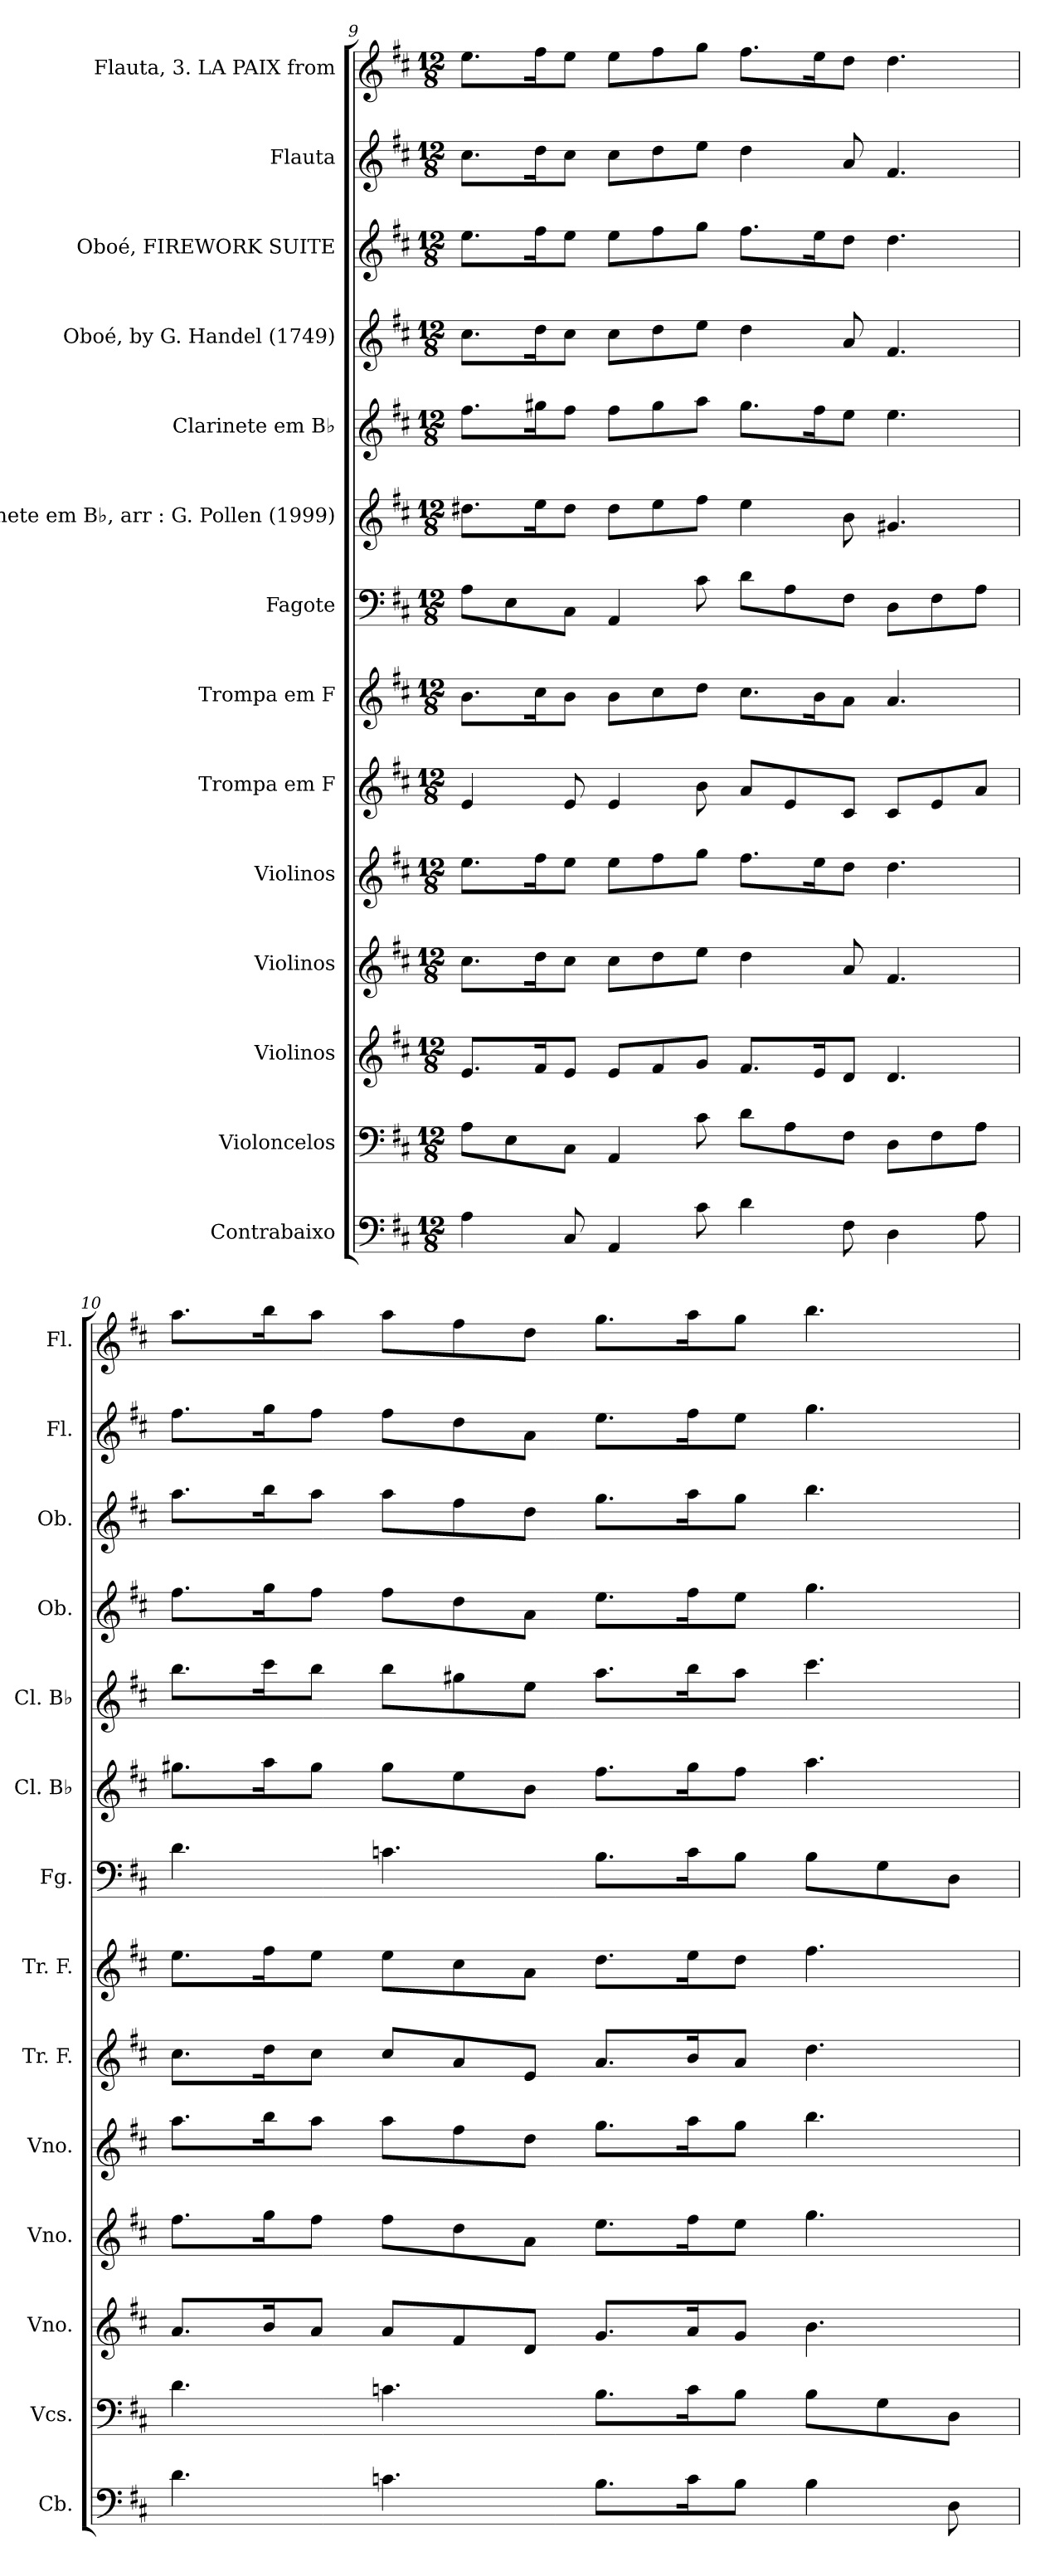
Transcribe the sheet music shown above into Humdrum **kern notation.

**kern	**kern	**kern	**kern	**kern	**kern	**kern	**kern	**kern	**kern	**kern	**kern	**kern	**kern
*part14	*part13	*part12	*part11	*part10	*part9	*part8	*part7	*part6	*part5	*part4	*part3	*part2	*part1
*staff14	*staff13	*staff12	*staff11	*staff10	*staff9	*staff8	*staff7	*staff6	*staff5	*staff4	*staff3	*staff2	*staff1
*I"Contrabaixo	*I"Violoncelos	*I"Violinos	*I"Violinos	*I"Violinos	*I"Trompa em F	*I"Trompa em F	*I"Fagote	*I"Clarinete em B♭, arr : G. Pollen (1999)	*I"Clarinete em B♭	*I"Oboé, by G. Handel (1749)	*I"Oboé, FIREWORK SUITE	*I"Flauta	*I"Flauta, 3. LA PAIX from
*I'Cb.	*I'Vcs.	*I'Vno.	*I'Vno.	*I'Vno.	*I'Tr. F.	*I'Tr. F.	*I'Fg.	*I'Cl. B♭	*I'Cl. B♭	*I'Ob.	*I'Ob.	*I'Fl.	*I'Fl.
!!LO:PB:g=z
*clefF4	*clefF4	*clefG2	*clefG2	*clefG2	*clefG2	*clefG2	*clefF4	*clefG2	*clefG2	*clefG2	*clefG2	*clefG2	*clefG2
*ITrd7c12	*	*	*	*	*ITrd4c7	*ITrd4c7	*	*ITrd1c2	*ITrd1c2	*	*	*	*
*k[f#c#]	*k[f#c#]	*k[f#c#]	*k[f#c#]	*k[f#c#]	*k[f#]	*k[f#]	*k[f#c#]	*k[]	*k[]	*k[f#c#]	*k[f#c#]	*k[f#c#]	*k[f#c#]
*M12/8	*M12/8	*M12/8	*M12/8	*M12/8	*M12/8	*M12/8	*M12/8	*M12/8	*M12/8	*M12/8	*M12/8	*M12/8	*M12/8
*MM54	*MM54	*MM54	*MM54	*MM54	*MM54	*MM54	*MM54	*MM54	*MM54	*MM54	*MM54	*MM54	*MM54
=9	=9	=9	=9	=9	=9	=9	=9	=9	=9	=9	=9	=9	=9
4AA\	8A\L	8.e/L	8.cc#\L	8.ee\L	4A/	8.e\L	8A\L	8.cc#X\L	8.ee\L	8.cc#\L	8.ee\L	8.cc#\L	8.ee\L
.	8E\	.	.	.	.	.	8E\	.	.	.	.	.	.
.	.	16f#/K	16dd\K	16ff#\K	.	16f#\K	.	16dd\K	16ff#X\K	16dd\K	16ff#\K	16dd\K	16ff#\K
8CC#/	8C#\J	8e/J	8cc#\J	8ee\J	8A/	8e\J	8C#\J	8cc#\J	8ee\J	8cc#\J	8ee\J	8cc#\J	8ee\J
*	*	*	*	*	*	*	*	*	*	*	*	*	*MM52
4AAA/	4AA/	8e/L	8cc#\L	8ee\L	4A/	8e\L	4AA/	8cc#\L	8ee\L	8cc#\L	8ee\L	8cc#\L	8ee\L
.	.	8f#/	8dd\	8ff#\	.	8f#\	.	8dd\	8ff#\	8dd\	8ff#\	8dd\	8ff#\
8C#\	8c#\	8g/J	8ee\J	8gg\J	8e\	8g\J	8c#\	8ee\J	8gg\J	8ee\J	8gg\J	8ee\J	8gg\J
*	*	*	*	*	*	*	*	*	*	*	*	*	*MM50
4D\	8d\L	8.f#/L	4dd\	8.ff#\L	8d/L	8.f#\L	8d\L	4dd\	8.ff#\L	4dd\	8.ff#\L	4dd\	8.ff#\L
.	8A\	.	.	.	8A/	.	8A\	.	.	.	.	.	.
.	.	16e/K	.	16ee\K	.	16e\K	.	.	16ee\K	.	16ee\K	.	16ee\K
8FF#\	8F#\J	8d/J	8a/	8dd\J	8F#/J	8d\J	8F#\J	8a\	8dd\J	8a/	8dd\J	8a/	8dd\J
*	*	*	*	*	*	*	*	*	*	*	*	*	*MM46
4DD\	8D\L	4.d/	4.f#/	4.dd\	8F#/L	4.d/	8D\L	4.f#X/	4.dd\	4.f#/	4.dd\	4.f#/	4.dd\
.	8F#\	.	.	.	8A/	.	8F#\	.	.	.	.	.	.
8AA\	8A\J	.	.	.	8d/J	.	8A\J	.	.	.	.	.	.
=10	=10	=10	=10	=10	=10	=10	=10	=10	=10	=10	=10	=10	=10
*	*	*	*	*	*	*	*	*	*	*	*	*	*MM52
4.D\	4.d\	8.a/L	8.ff#\L	8.aa\L	8.f#\L	8.a\L	4.d\	8.ff#X\L	8.aa\L	8.ff#\L	8.aa\L	8.ff#\L	8.aa\L
.	.	16b/K	16gg\K	16bb\K	16g\K	16b\K	.	16gg\K	16bb\K	16gg\K	16bb\K	16gg\K	16bb\K
.	.	8a/J	8ff#\J	8aa\J	8f#\J	8a\J	.	8ff#\J	8aa\J	8ff#\J	8aa\J	8ff#\J	8aa\J
*	*	*	*	*	*	*	*	*	*	*	*	*	*MM54
4.Cn\	4.cn\	8a/L	8ff#\L	8aa\L	8f#/L	8a\L	4.cn\	8ff#\L	8aa\L	8ff#\L	8aa\L	8ff#\L	8aa\L
.	.	8f#/	8dd\	8ff#\	8d/	8f#\	.	8dd\	8ff#X\	8dd\	8ff#\	8dd\	8ff#\
.	.	8d/J	8a\J	8dd\J	8A/J	8d\J	.	8a\J	8dd\J	8a\J	8dd\J	8a\J	8dd\J
8.BB\L	8.B\L	8.g/L	8.ee\L	8.gg\L	8.d/L	8.g\L	8.B\L	8.ee\L	8.gg\L	8.ee\L	8.gg\L	8.ee\L	8.gg\L
16C\K	16c\K	16a/K	16ff#\K	16aa\K	16e/K	16a\K	16c\K	16ff#\K	16aa\K	16ff#\K	16aa\K	16ff#\K	16aa\K
8BB\J	8B\J	8g/J	8ee\J	8gg\J	8d/J	8g\J	8B\J	8ee\J	8gg\J	8ee\J	8gg\J	8ee\J	8gg\J
*	*	*	*	*	*	*	*	*	*	*	*	*	*MM48
4BB\	8B\L	4.b\	4.gg\	4.bb\	4.g\	4.b\	8B\L	4.gg\	4.bb\	4.gg\	4.bb\	4.gg\	4.bb\
.	8G\	.	.	.	.	.	8G\	.	.	.	.	.	.
8DD\	8D\J	.	.	.	.	.	8D\J	.	.	.	.	.	.
=	=	=	=	=	=	=	=	=	=	=	=	=	=
*-	*-	*-	*-	*-	*-	*-	*-	*-	*-	*-	*-	*-	*-
